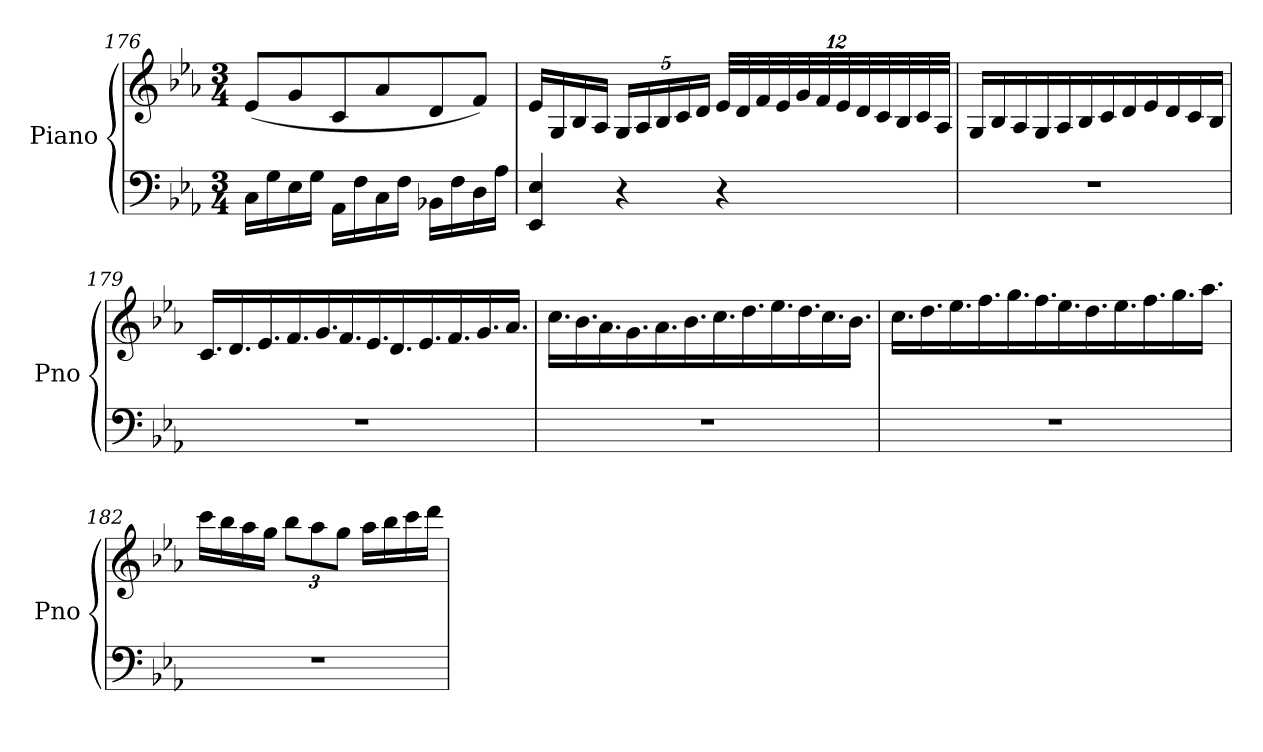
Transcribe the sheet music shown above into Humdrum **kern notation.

**kern	**kern
*part1	*part1
*staff2	*staff1
*I"Piano	*
*I'Pno	*
!!LO:LB:g=z
*clefF4	*clefG2
*k[b-e-a-]	*k[b-e-a-]
*E-:	*E-:
*M3/4	*M3/4
=176	=176
16C\LL	(8e-/L
16G\	.
16E-\	8g/
16G\JJ	.
16AA-\LL	8c/
16F\	.
16C\	8a-/
16F\JJ	.
16BB-X\LL	8d/
16F\	.
16D\	8f/J)
16A-\JJ	.
=177	=177
4EE-/ 4E-/	16e-/LL
.	16G/
.	16B-/
.	16A-/JJ
*	*Xbrackettup
4r	20G/LL
.	20A-/
.	20B-/
.	20c/
.	20d/JJ
4r	48e-/LLL
.	48d/
.	48f/
.	48e-/
.	48g/
.	48f/
.	48e-/
.	48d/
.	48c/
.	48B-/
.	48c/
.	48A-/JJJ
=178	=178
2.r	16G/LL
.	16B-/
.	16A-/
.	16G/
.	16A-/
.	16B-/
.	16c/
.	16d/
.	16e-/
.	16d/
.	16c/
.	16B-/JJ
!!LO:PB:g=z
=179	=179
*	*Xtuplet
2.r	24.c/LL
.	24.d/
.	24.e-/
.	24.f/
.	24.g/
.	24.f/
.	24.e-/
.	24.d/
.	24.e-/
.	24.f/
.	24.g/
.	24.a-/JJ
=180	=180
2.r	24.cc\LL
.	24.b-\
.	24.a-\
.	24.g\
.	24.a-\
.	24.b-\
.	24.cc\
.	24.dd\
.	24.ee-\
.	24.dd\
.	24.cc\
.	24.b-\JJ
=181	=181
2.r	24.cc\LL
.	24.dd\
.	24.ee-\
.	24.ff\
.	24.gg\
.	24.ff\
.	24.ee-\
.	24.dd\
.	24.ee-\
.	24.ff\
.	24.gg\
.	24.aa-\JJ
=182	=182
2.r	16ccc\LL
.	16bb-\
.	16aa-\
.	16gg\JJ
*	*tuplet
.	12bb-\L
.	12aa-\
.	12gg\J
.	16aa-\LL
.	16bb-\
.	16ccc\
.	16ddd\JJ
=	=
*-	*-
